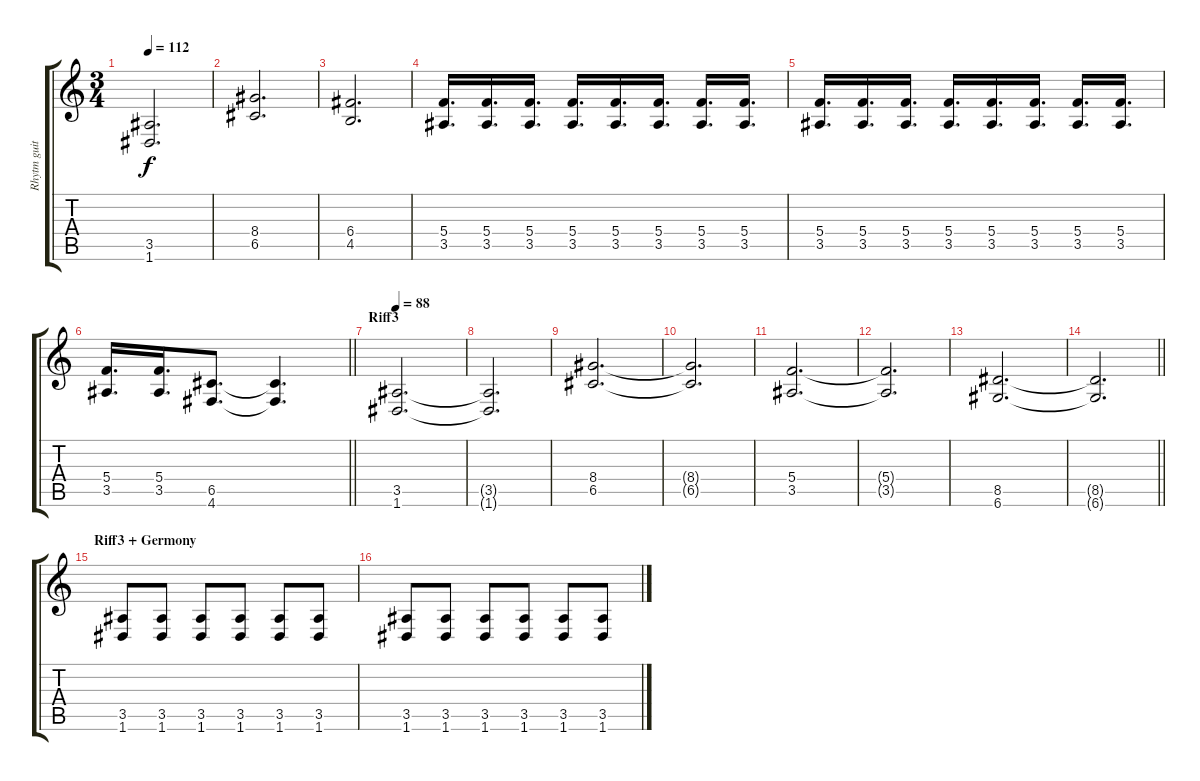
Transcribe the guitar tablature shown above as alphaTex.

\track ("Rhytm guitar" "Rhytm guit") {instrument distortionguitar}
\staff {score tabs}
\tuning (D4 A3 F3 C3 G2 D2) {hide}
\ts (3 4)
\tempo 112
\clef g2
\ks c
(3.5 1.6).2{d dy f} |
(8.4 6.5).2{d} |
(6.4 4.5).2{d} |
(5.4 3.5).16{d} (5.4 3.5).16{d} (5.4 3.5).16{d} (5.4 3.5).16{d} (5.4 3.5).16{d} (5.4 3.5).16{d} (5.4 3.5).16{d} (5.4 3.5).16{d} |
(5.4 3.5).16{d} (5.4 3.5).16{d} (5.4 3.5).16{d} (5.4 3.5).16{d} (5.4 3.5).16{d} (5.4 3.5).16{d} (5.4 3.5).16{d} (5.4 3.5).16{d} |
\barLineRight lightlight
(5.4 3.5).16{d} (5.4 3.5).16{d} (6.5 4.6).8{d} (6.5{t} 4.6{t}).4{d} |
\section ("" "Riff3")
\tempo 88
(3.5 1.6).2{d} |
(3.5{t} 1.6{t}).2{d} |
(8.4 6.5).2{d} |
(8.4{t} 6.5{t}).2{d} |
(5.4 3.5).2{d} |
(5.4{t} 3.5{t}).2{d} |
(8.5 6.6).2{d} |
\barLineRight lightlight
(8.5{t} 6.6{t}).2{d} |
\section ("" "Riff3 + Germony")
(3.5 1.6).8 (3.5 1.6).8 (3.5 1.6).8 (3.5 1.6).8 (3.5 1.6).8 (3.5 1.6).8 |
(3.5 1.6).8 (3.5 1.6).8 (3.5 1.6).8 (3.5 1.6).8 (3.5 1.6).8 (3.5 1.6).8
